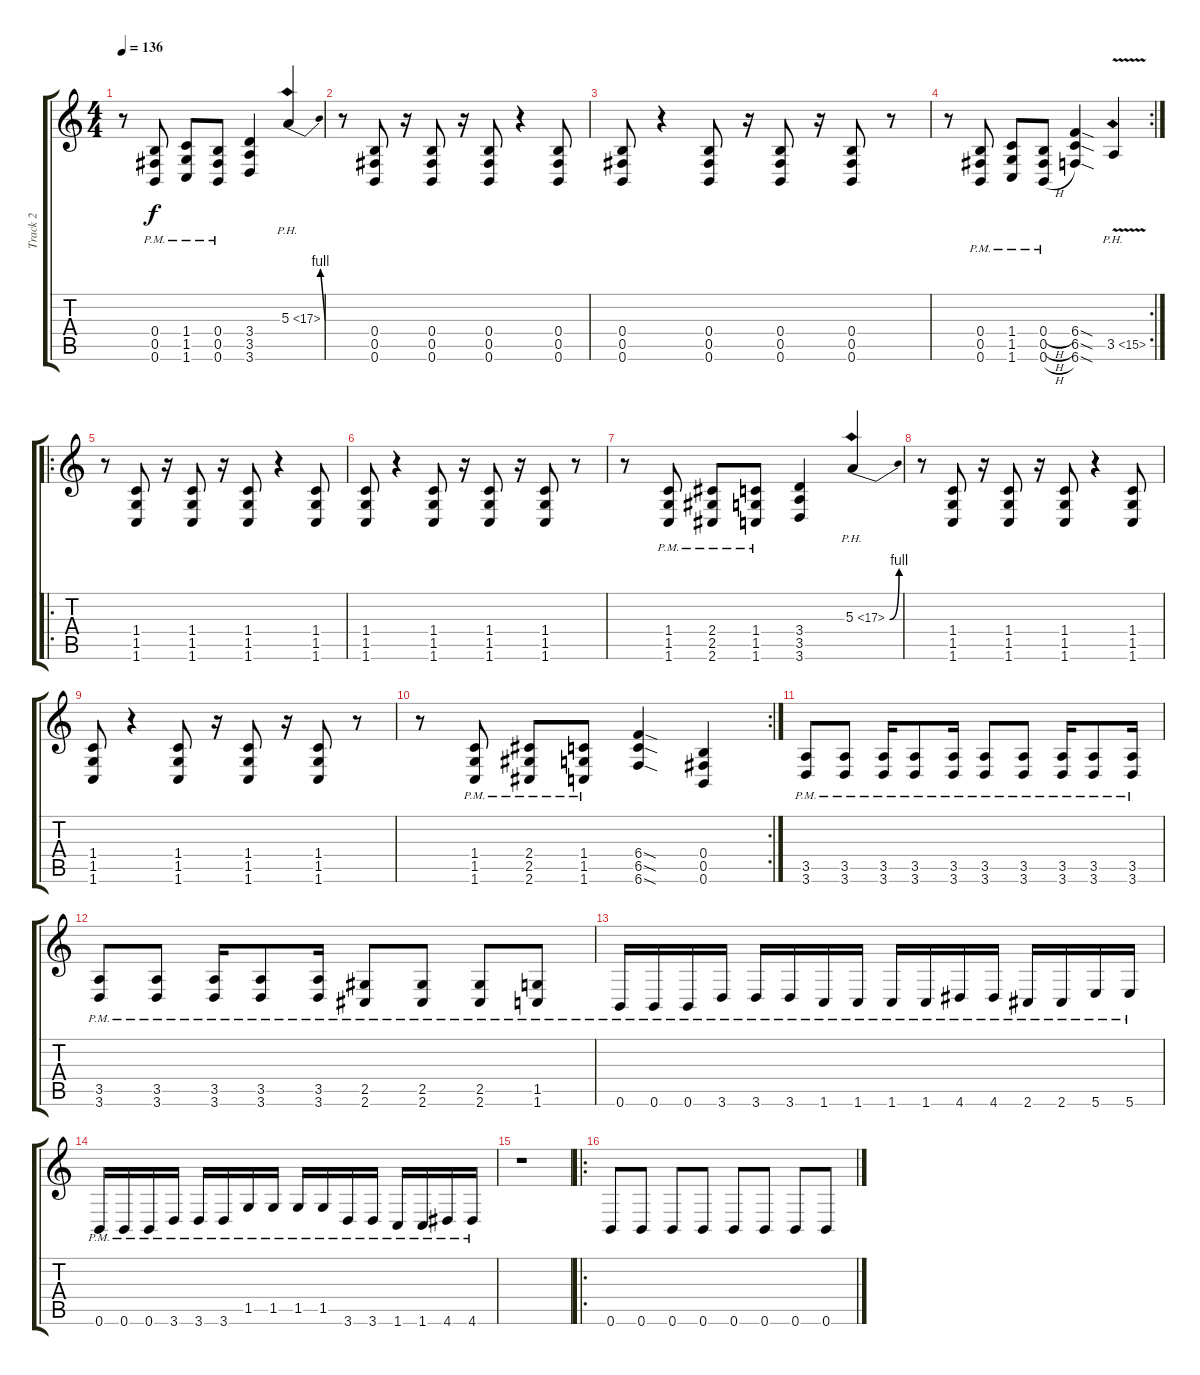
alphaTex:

\track ("Track 2" "Track 2") {instrument distortionguitar}
\staff {score tabs}
\tuning (Db4 Ab3 E3 B2 Gb2 B1) {hide}
\ts (4 4)
\tempo 136
\clef g2
\ks c
r.8{dy f} (0.4{pm} 0.5{pm} 0.6{pm}).8 (1.4{pm} 1.5{pm} 1.6{pm}).8 (0.4{pm} 0.5{pm} 0.6{pm}).8 (3.4 3.5 3.6).4 5.3{be (bend 0 0 60 4) ph 12}.4 |
r.8 (0.4 0.5 0.6).8 r.16 (0.4 0.5 0.6).8 r.16 (0.4 0.5 0.6).8 r.4 (0.4 0.5 0.6).8 |
(0.4 0.5 0.6).8 r.4 (0.4 0.5 0.6).8 r.16 (0.4 0.5 0.6).8 r.16 (0.4 0.5 0.6).8 r.8 |
\rc 2
r.8 (0.4{pm} 0.5{pm} 0.6{pm}).8 (1.4{pm} 1.5{pm} 1.6{pm}).8 (0.4{h pm} 0.5{h pm} 0.6{h pm}).8 (6.4{sod} 6.5{sod} 6.6{sod}).4 3.5{ph 12 v}.4 |
\ro
r.8 (1.4 1.5 1.6).8 r.16 (1.4 1.5 1.6).8 r.16 (1.4 1.5 1.6).8 r.4 (1.4 1.5 1.6).8 |
(1.4 1.5 1.6).8 r.4 (1.4 1.5 1.6).8 r.16 (1.4 1.5 1.6).8 r.16 (1.4 1.5 1.6).8 r.8 |
r.8 (1.4{pm} 1.5{pm} 1.6{pm}).8 (2.4{pm} 2.5{pm} 2.6{pm}).8 (1.4{pm} 1.5{pm} 1.6{pm}).8 (3.4 3.5 3.6).4 5.3{be (bend 0 0 60 4) ph 12}.4 |
r.8 (1.4 1.5 1.6).8 r.16 (1.4 1.5 1.6).8 r.16 (1.4 1.5 1.6).8 r.4 (1.4 1.5 1.6).8 |
(1.4 1.5 1.6).8 r.4 (1.4 1.5 1.6).8 r.16 (1.4 1.5 1.6).8 r.16 (1.4 1.5 1.6).8 r.8 |
\rc 2
r.8 (1.4{pm} 1.5{pm} 1.6{pm}).8 (2.4{pm} 2.5{pm} 2.6{pm}).8 (1.4{pm} 1.5{pm} 1.6{pm}).8 (6.4{sod} 6.5{sod} 6.6{sod}).4 (0.4 0.5 0.6).4 |
(3.5{pm} 3.6{pm}).8 (3.5{pm} 3.6{pm}).8 (3.5{pm} 3.6{pm}).16 (3.5{pm} 3.6{pm}).8 (3.5{pm} 3.6{pm}).16 (3.5{pm} 3.6{pm}).8 (3.5{pm} 3.6{pm}).8 (3.5{pm} 3.6{pm}).16 (3.5{pm} 3.6{pm}).8 (3.5{pm} 3.6{pm}).16 |
(3.5{pm} 3.6{pm}).8 (3.5{pm} 3.6{pm}).8 (3.5{pm} 3.6{pm}).16 (3.5{pm} 3.6{pm}).8 (3.5{pm} 3.6{pm}).16 (2.5{pm} 2.6{pm}).8 (2.5{pm} 2.6{pm}).8 (2.5{pm} 2.6{pm}).8 (1.5{pm} 1.6{pm}).8 |
0.6{pm}.16 0.6{pm}.16 0.6{pm}.16 3.6{pm}.16 3.6{pm}.16 3.6{pm}.16 1.6{pm}.16 1.6{pm}.16 1.6{pm}.16 1.6{pm}.16 4.6{pm}.16 4.6{pm}.16 2.6{pm}.16 2.6{pm}.16 5.6{pm}.16 5.6{pm}.16 |
0.6{pm}.16 0.6{pm}.16 0.6{pm}.16 3.6{pm}.16 3.6{pm}.16 3.6{pm}.16 1.5{pm}.16 1.5{pm}.16 1.5{pm}.16 1.5{pm}.16 3.6{pm}.16 3.6{pm}.16 1.6{pm}.16 1.6{pm}.16 4.6{pm}.16 4.6{pm}.16 |
r.1 |
\ro
0.6.8 0.6.8 0.6.8 0.6.8 0.6.8 0.6.8 0.6.8 0.6.8
